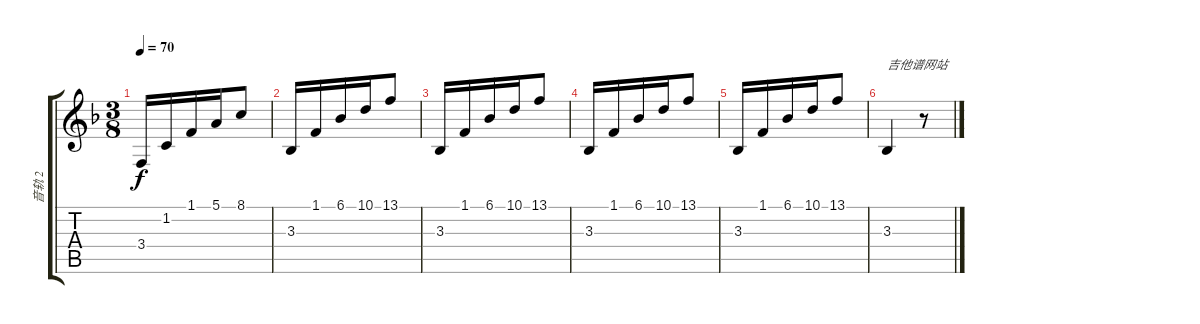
\track ("音轨 2" "音轨 2") {instrument acousticgrandpiano}
\staff {score tabs}
\tuning (E4 B3 G3 D3 A2 E2) {hide}
\ts (3 8)
\tempo 70
\clef g2
\ks f
3.4.16{dy f} 1.2.16 1.1.16 5.1.16 8.1.8 |
3.3.16 1.1.16 6.1.16 10.1.16 13.1.8 |
3.3.16 1.1.16 6.1.16 10.1.16 13.1.8 |
3.3.16 1.1.16 6.1.16 10.1.16 13.1.8 |
3.3.16 1.1.16 6.1.16 10.1.16 13.1.8 |
3.3.4{txt "吉他谱网站"} r.8
